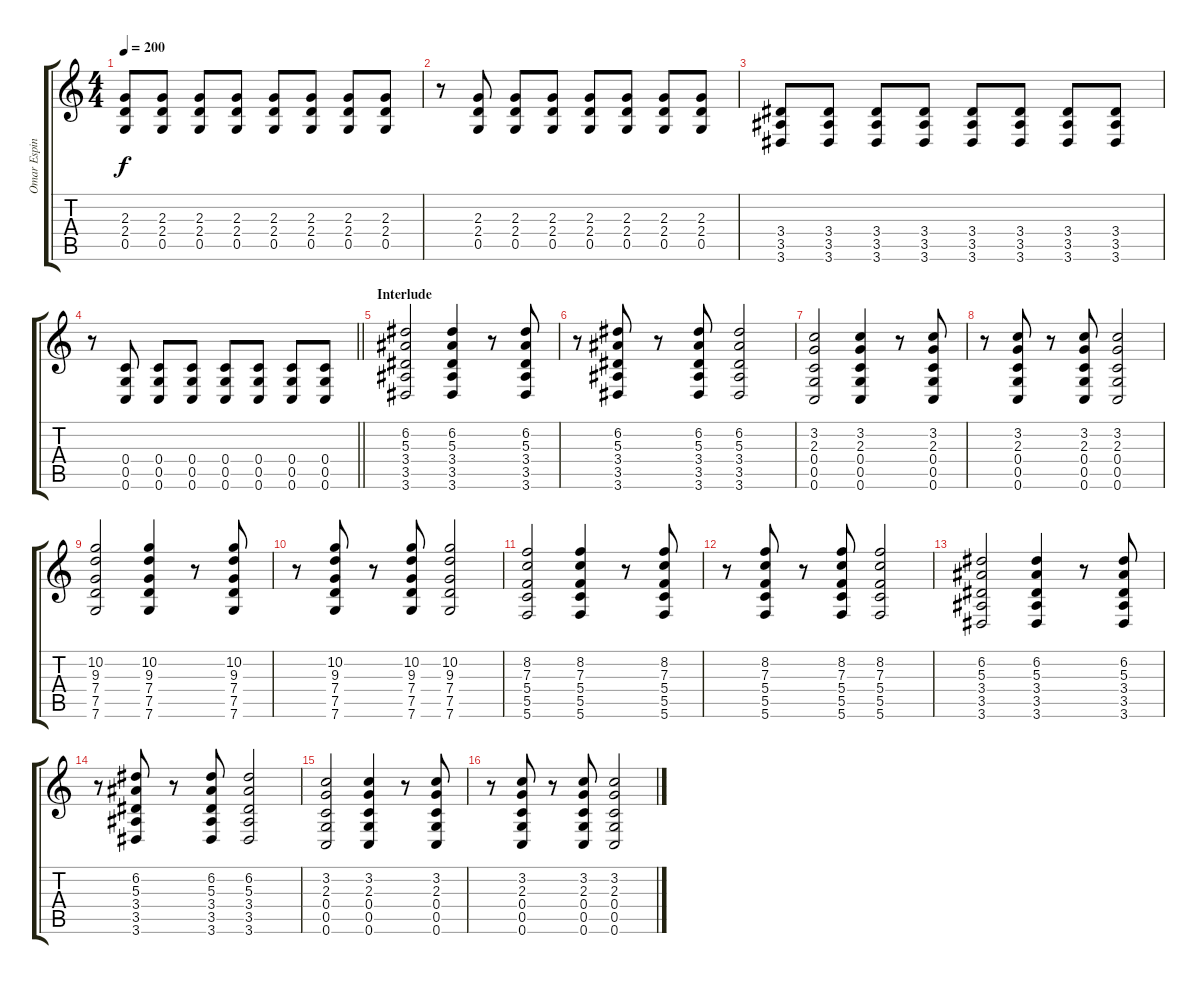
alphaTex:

\track ("Omar Espinoza" "Omar Espin") {instrument distortionguitar}
\staff {score tabs}
\tuning (D4 A3 F3 C3 G2 C2) {hide}
\ts (4 4)
\tempo 200
\clef g2
\ks c
(2.3 2.4 0.5).8{dy f} (2.3 2.4 0.5).8 (2.3 2.4 0.5).8 (2.3 2.4 0.5).8 (2.3 2.4 0.5).8 (2.3 2.4 0.5).8 (2.3 2.4 0.5).8 (2.3 2.4 0.5).8 |
r.8 (2.3 2.4 0.5).8 (2.3 2.4 0.5).8 (2.3 2.4 0.5).8 (2.3 2.4 0.5).8 (2.3 2.4 0.5).8 (2.3 2.4 0.5).8 (2.3 2.4 0.5).8 |
(3.4 3.5 3.6).8 (3.4 3.5 3.6).8 (3.4 3.5 3.6).8 (3.4 3.5 3.6).8 (3.4 3.5 3.6).8 (3.4 3.5 3.6).8 (3.4 3.5 3.6).8 (3.4 3.5 3.6).8 |
\barLineRight lightlight
r.8 (0.4 0.5 0.6).8 (0.4 0.5 0.6).8 (0.4 0.5 0.6).8 (0.4 0.5 0.6).8 (0.4 0.5 0.6).8 (0.4 0.5 0.6).8 (0.4 0.5 0.6).8 |
\section ("" "Interlude")
(6.2 5.3 3.4 3.5 3.6).2{volume 8 instrument electricguitarclean} (6.2 5.3 3.4 3.5 3.6).4 r.8 (6.2 5.3 3.4 3.5 3.6).8 |
r.8 (6.2 5.3 3.4 3.5 3.6).8 r.8 (6.2 5.3 3.4 3.5 3.6).8 (6.2 5.3 3.4 3.5 3.6).2 |
(3.2 2.3 0.4 0.5 0.6).2 (3.2 2.3 0.4 0.5 0.6).4 r.8 (3.2 2.3 0.4 0.5 0.6).8 |
r.8 (3.2 2.3 0.4 0.5 0.6).8 r.8 (3.2 2.3 0.4 0.5 0.6).8 (3.2 2.3 0.4 0.5 0.6).2 |
(10.2 9.3 7.4 7.5 7.6).2 (10.2 9.3 7.4 7.5 7.6).4 r.8 (10.2 9.3 7.4 7.5 7.6).8 |
r.8 (10.2 9.3 7.4 7.5 7.6).8 r.8 (10.2 9.3 7.4 7.5 7.6).8 (10.2 9.3 7.4 7.5 7.6).2 |
(8.2 7.3 5.4 5.5 5.6).2 (8.2 7.3 5.4 5.5 5.6).4 r.8 (8.2 7.3 5.4 5.5 5.6).8 |
r.8 (8.2 7.3 5.4 5.5 5.6).8 r.8 (8.2 7.3 5.4 5.5 5.6).8 (8.2 7.3 5.4 5.5 5.6).2 |
(6.2 5.3 3.4 3.5 3.6).2 (6.2 5.3 3.4 3.5 3.6).4 r.8 (6.2 5.3 3.4 3.5 3.6).8 |
r.8 (6.2 5.3 3.4 3.5 3.6).8 r.8 (6.2 5.3 3.4 3.5 3.6).8 (6.2 5.3 3.4 3.5 3.6).2 |
(3.2 2.3 0.4 0.5 0.6).2 (3.2 2.3 0.4 0.5 0.6).4 r.8 (3.2 2.3 0.4 0.5 0.6).8 |
r.8 (3.2 2.3 0.4 0.5 0.6).8 r.8 (3.2 2.3 0.4 0.5 0.6).8 (3.2 2.3 0.4 0.5 0.6).2
